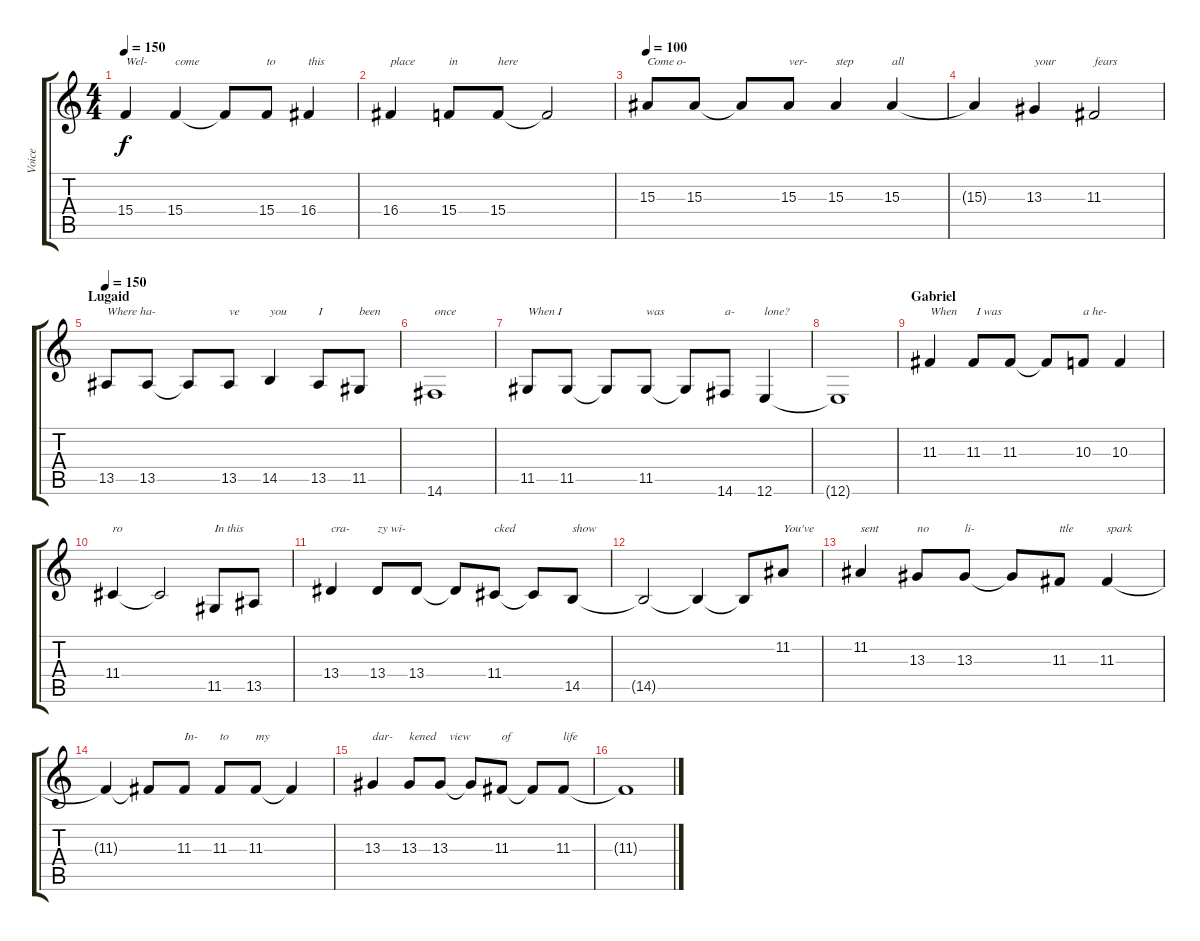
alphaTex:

\track ("Voice" "Voice") {instrument fx7echoes}
\staff {score tabs}
\tuning (E4 B3 G3 D3 A2 E2) {hide}
\ts (4 4)
\tempo 150
\clef g2
\ks c
15.4.4{txt "Wel-" dy f} 15.4.4{txt "come"} 15.4{t}.8 15.4.8{txt "to"} 16.4.4{txt "this"} |
16.4.4{txt "place"} 15.4.8{txt "in"} 15.4.8{txt "here"} 15.4{t}.2 |
\tempo 100
15.3.8{txt "Come o-"} 15.3.8 15.3{t}.8 15.3.8{txt "ver-"} 15.3.4{txt "step"} 15.3.4{txt "all"} |
15.3{t}.4 13.3.4{txt "your"} 11.3.2{txt "fears"} |
\section ("" "Lugaid")
\tempo 150
13.5.8{txt "Where ha-"} 13.5.8 13.5{t}.8 13.5.8{txt "ve"} 14.5.4{txt "you"} 13.5.8{txt "I"} 11.5.8{txt "been"} |
14.6.1{txt "once"} |
11.5.8{txt "When I"} 11.5.8 11.5{t}.8 11.5.8{txt "was"} 11.5{t}.8 14.6.8{txt "a-"} 12.6.4{txt "lone?"} |
12.6{t}.1 |
\section ("" "Gabriel")
11.3.4{txt "When"} 11.3.8{txt " I was"} 11.3.8 11.3{t}.8 10.3.8{txt "a he-"} 10.3.4 |
11.4.4{txt "ro"} 11.4{t}.2 11.5.8{txt "In this"} 13.5.8 |
13.4.4{txt "cra-"} 13.4.8{txt "zy wi-"} 13.4.8 13.4{t}.8 11.4.8{txt "cked"} 11.4{t}.8 14.5.8{txt "show"} |
14.5{t}.2 14.5{t}.4 14.5{t}.8 11.2.8{txt "You've"} |
11.2.4{txt "sent"} 13.3.8{txt "no"} 13.3.8{txt "li-"} 13.3{t}.8 11.3.8{txt "ttle"} 11.3.4{txt "spark"} |
11.3{t}.4 11.3{t}.8 11.3.8{txt "In-"} 11.3.8{txt "to"} 11.3.8{txt "my"} 11.3{t}.4 |
13.3.4{txt "dar-"} 13.3.8{txt "kened"} 13.3.8{txt "   view"} 13.3{t}.8 11.3.8{txt "of"} 11.3{t}.8 11.3.8{txt "life"} |
11.3{t}.1
